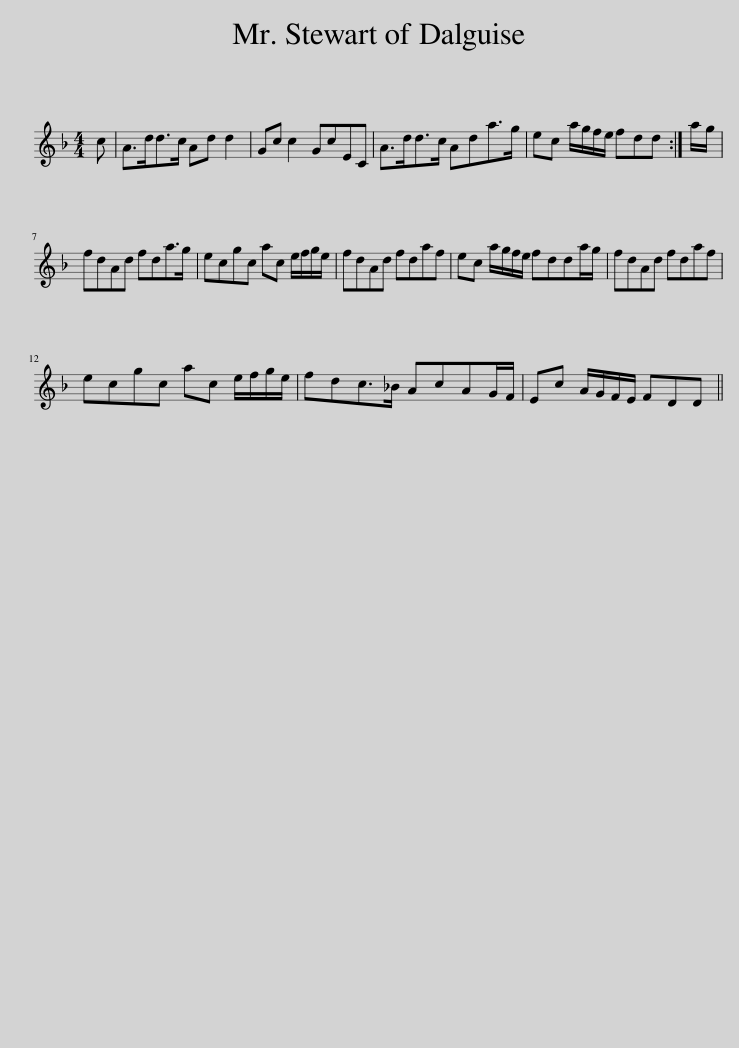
X:1
L:1/8
M:4/4
I:linebreak $
K:Dmin
V:1 treble
V:1
 c | A>dd>c Ad d2 | Gc c2 GcEC | A>dd>c Ada>g | ec a/g/f/e/ fdd :| %5
 a/g/ |$ fdAd fda>g | ecgc ac e/f/g/e/ | fdAd fdaf | ec a/g/f/e/ fdda/g/ | %10
 fdAd fdaf |$ ecgc ac e/f/g/e/ | fdc>_B AcAG/F/ | Ec A/G/F/E/ FDD || %14
